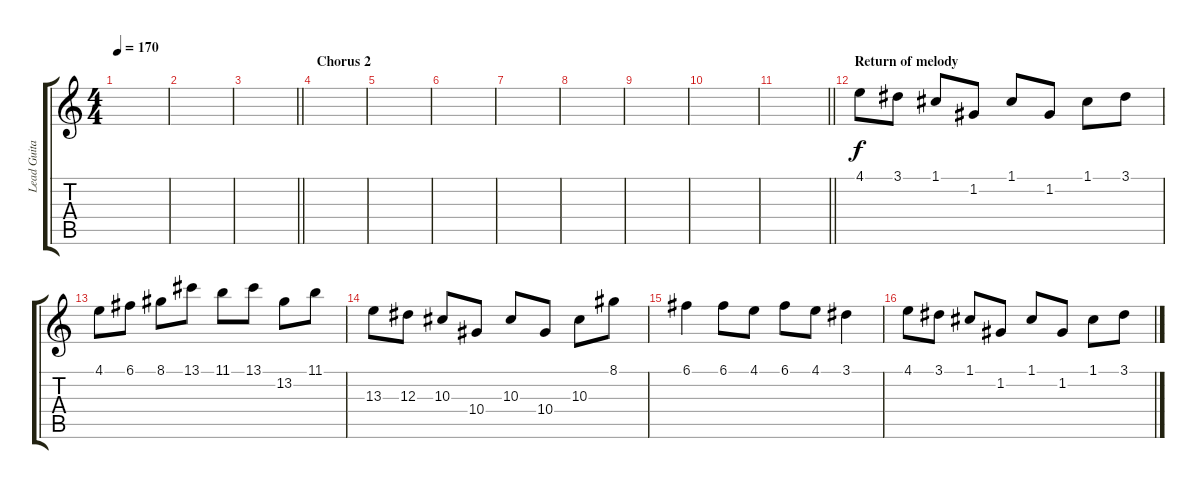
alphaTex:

\track ("Lead Guitar" "Lead Guita") {instrument overdrivenguitar}
\staff {score tabs}
\tuning (C4 G3 Eb3 Bb2 F2 C2) {hide}
\ts (4 4)
\tempo 170
\clef g2
\ks c
|
|
\barLineRight lightlight
|
\section ("" "Chorus 2")
|
|
|
|
|
|
|
\barLineRight lightlight
|
\section ("" "Return of melody")
4.1.8 3.1.8 1.1.8 1.2.8 1.1.8 1.2.8 1.1.8 3.1.8 |
4.1.8 6.1.8 8.1.8 13.1.8 11.1.8 13.1.8 13.2.8 11.1.8 |
13.3.8 12.3.8 10.3.8 10.4.8 10.3.8 10.4.8 10.3.8 8.1.8 |
6.1.4 6.1.8 4.1.8 6.1.8 4.1.8 3.1.4 |
4.1.8 3.1.8 1.1.8 1.2.8 1.1.8 1.2.8 1.1.8 3.1.8
